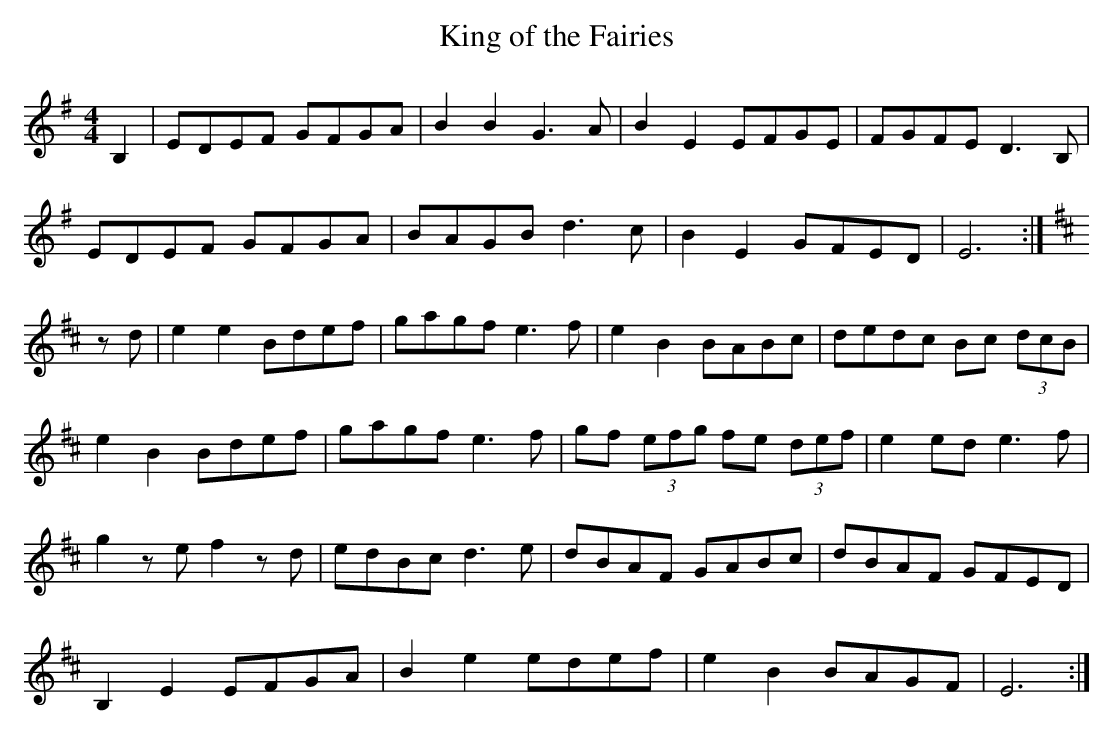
X:1
T:King of the Fairies
M:4/4
L:1/8
K:Emin
B,2 | EDEF GFGA | B2B2 G3 A | B2E2 EFGE | FGFE D3B, |
EDEF GFGA | BAGB d3 c | B2E2 GFED | E6 :|
K:Edor
zd | e2 e2 Bdef | gagf e3 f | e2 B2 BABc | dedc Bc (3dcB |
e2 B2 Bdef | gagf e3 f | gf (3efg fe (3def | e2ed e3f |
g2 ze f2zd | edBc d3 e | dBAF GABc | dBAF GFED |
B,2E2 EFGA | B2e2 edef | e2B2 BAGF | E6 :|
